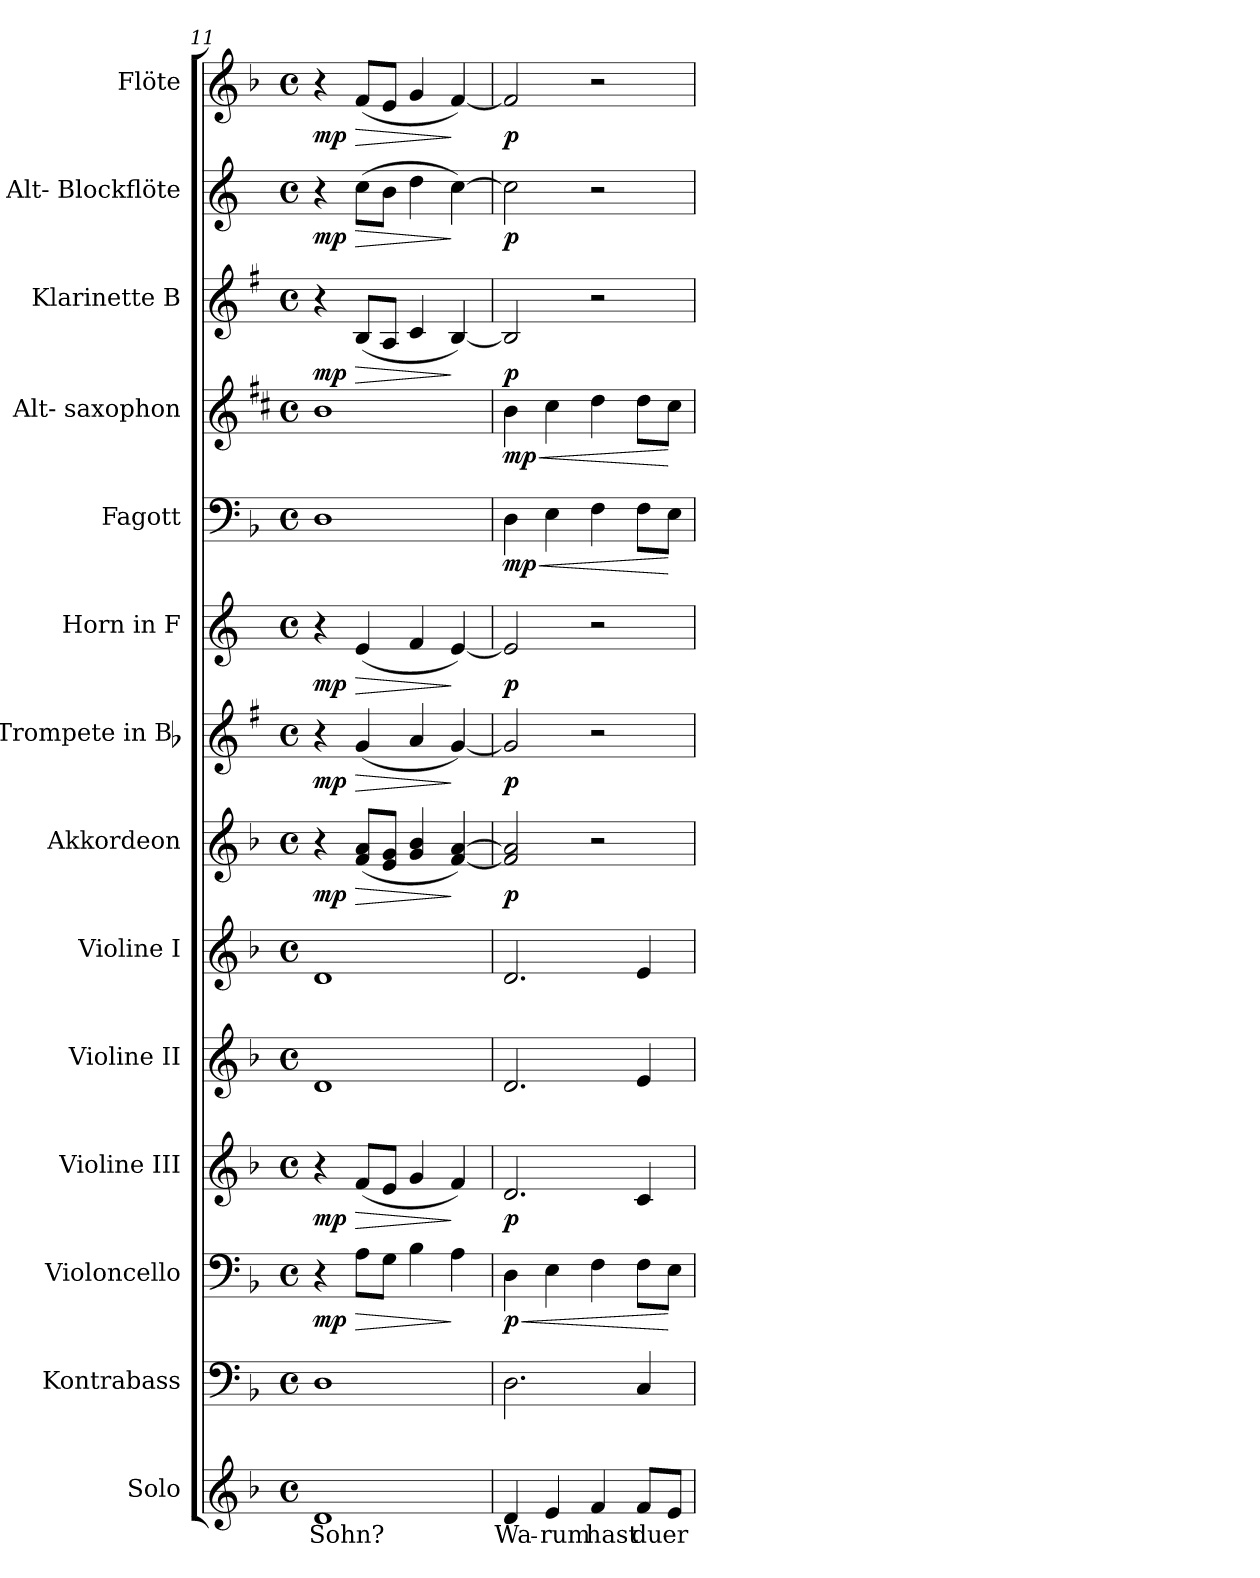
**kern	**text	**kern	**kern	**dynam	**kern	**dynam	**kern	**kern	**kern	**dynam	**kern	**dynam	**kern	**dynam	**kern	**dynam	**kern	**dynam	**kern	**dynam	**kern	**dynam	**kern	**dynam
*part14	*part14	*part13	*part12	*part12	*part11	*part11	*part10	*part9	*part8	*part8	*part7	*part7	*part6	*part6	*part5	*part5	*part4	*part4	*part3	*part3	*part2	*part2	*part1	*part1
*staff14	*staff14	*staff13	*staff12	*staff12	*staff11	*staff11	*staff10	*staff9	*staff8	*staff8	*staff7	*staff7	*staff6	*staff6	*staff5	*staff5	*staff4	*staff4	*staff3	*staff3	*staff2	*staff2	*staff1	*staff1
*I"Solo	*	*I"Kontrabass	*I"Violoncello	*	*I"Violine III	*	*I"Violine II	*I"Violine I	*I"Akkordeon	*	*I"Trompete in Bb	*	*I"Horn in F	*	*I"Fagott	*	*I"Alt- saxophon	*	*I"Klarinette B	*	*I"Alt- Blockflöte	*	*I"Flöte	*
*I'Solo	*	*I'Kb.	*I'Vc.	*	*I'Vln. III	*	*I'Vln. II	*I'Vln. I	*I'Akk.	*	*I'Tpt.	*	*I'Hn.	*	*I'Fgt.	*	*I'ASax.	*	*I'Kl.	*	*I'ABfl.	*	*I'Fl.	*
*clefG2	*	*clefF4	*clefF4	*	*clefG2	*	*clefG2	*clefG2	*clefG2	*	*clefG2	*	*clefG2	*	*clefF4	*	*clefG2	*	*clefG2	*	*clefG2	*	*clefG2	*
*	*	*ITrd7c12	*	*	*	*	*	*	*	*	*ITrd1c2	*	*ITrd4c7	*	*	*	*ITrd5c9	*	*ITrd1c2	*	*ITrd-3c-5	*	*	*
*k[b-]	*	*k[b-]	*k[b-]	*	*k[b-]	*	*k[b-]	*k[b-]	*k[b-]	*	*k[b-]	*	*k[b-]	*	*k[b-]	*	*k[b-]	*	*k[b-]	*	*k[b-]	*	*k[b-]	*
*d:	*	*d:	*d:	*	*d:	*	*d:	*d:	*d:	*	*d:	*	*d:	*	*d:	*	*d:	*	*d:	*	*d:	*	*d:	*
*M4/4	*	*M4/4	*M4/4	*	*M4/4	*	*M4/4	*M4/4	*M4/4	*	*M4/4	*	*M4/4	*	*M4/4	*	*M4/4	*	*M4/4	*	*M4/4	*	*M4/4	*
*met(c)	*	*met(c)	*met(c)	*	*met(c)	*	*met(c)	*met(c)	*met(c)	*	*met(c)	*	*met(c)	*	*met(c)	*	*met(c)	*	*met(c)	*	*met(c)	*	*met(c)	*
=11	=11	=11	=11	=11	=11	=11	=11	=11	=11	=11	=11	=11	=11	=11	=11	=11	=11	=11	=11	=11	=11	=11	=11	=11
!	!LO:LY:b:color=#000000	!	!	!	!	!	!	!	!	!	!	!	!	!	!	!	!	!	!	!	!	!	!	!
1di	Sohn?	1DDi	4r	mp	4r	mp	1di	1di	4r	mp	4r	mp	4r	mp	1Di	.	1di	.	4r	mp	4r	mp	4r	mp
!	!	!	!	!LO:HP:b	!	!LO:HP:b	!	!	!	!LO:HP:b	!	!LO:HP:b	!	!LO:HP:b	!	!	!	!	!	!LO:HP:b	!	!LO:HP:b	!	!LO:HP:b
.	.	.	8Ai\L	>	(8fi/L	>	.	.	(8fi/ 8aiL	>	(4fi/	>	(4Ai/	>	.	.	.	.	(8Ai/L	>	(8ffi\L	>	(8fi/L	>
.	.	.	8Gi\J	.	8ei/J	.	.	.	8ei/ 8giJ	.	.	.	.	.	.	.	.	.	8Gi/J	.	8eei\J	.	8ei/J	.
.	.	.	4B-i\	.	4gi/	.	.	.	4gi/ 4b-i	.	4gi/	.	4B-i/	.	.	.	.	.	4B-i/	.	4ggi\	.	4gi/	.
.	.	.	4Ai\	]	4fi/)	]	.	.	[<4fi/ [>4ai)	]	[<4fi/)	]	[<4Ai/)	]	.	.	.	.	[<4Ai/)	]	[>4ffi\)	]	[<4fi/)	]
=12	=12	=12	=12	=12	=12	=12	=12	=12	=12	=12	=12	=12	=12	=12	=12	=12	=12	=12	=12	=12	=12	=12	=12	=12
!	!LO:LY:b:color=#000000	!	!	!LO:HP:b	!	!	!	!	!	!	!	!	!	!	!	!LO:HP:b	!	!LO:HP:b	!	!	!	!	!	!
4di/	Wa-	2.DDi\	4Di\	< p	2.di/	p	2.di/	2.di/	2fi/] 2ai]	p	2fi/]	p	2Ai/]	p	4Di\	< mp	4di\	< mp	2Ai/]	p	2ffi\]	p	2fi/]	p
!	!LO:LY:b:color=#000000	!	!	!	!	!	!	!	!	!	!	!	!	!	!	!	!	!	!	!	!	!	!	!
4ei/	-rum	.	4Ei\	.	.	.	.	.	.	.	.	.	.	.	4Ei\	.	4ei\	.	.	.	.	.	.	.
!	!LO:LY:b:color=#000000	!	!	!	!	!	!	!	!	!	!	!	!	!	!	!	!	!	!	!	!	!	!	!
4fi/	hast	.	4Fi\	.	.	.	.	.	2r	.	2r	.	2r	.	4Fi\	.	4fi\	.	2r	.	2r	.	2r	.
!	!LO:LY:b:color=#000000	!	!	!	!	!	!	!	!	!	!	!	!	!	!	!	!	!	!	!	!	!	!	!
8fi/L	du	4CCi/	8Fi\L	.	4ci/	.	4ei/	4ei/	.	.	.	.	.	.	8Fi\L	.	8fi\L	.	.	.	.	.	.	.
!	!LO:LY:b:color=#000000	!	!	!	!	!	!	!	!	!	!	!	!	!	!	!	!	!	!	!	!	!	!	!
8ei/J	er-	.	8Ei\J	[	.	.	.	.	.	.	.	.	.	.	8Ei\J	[	8ei\J	[	.	.	.	.	.	.
=	=	=	=	=	=	=	=	=	=	=	=	=	=	=	=	=	=	=	=	=	=	=	=	=
*-	*-	*-	*-	*-	*-	*-	*-	*-	*-	*-	*-	*-	*-	*-	*-	*-	*-	*-	*-	*-	*-	*-	*-	*-
